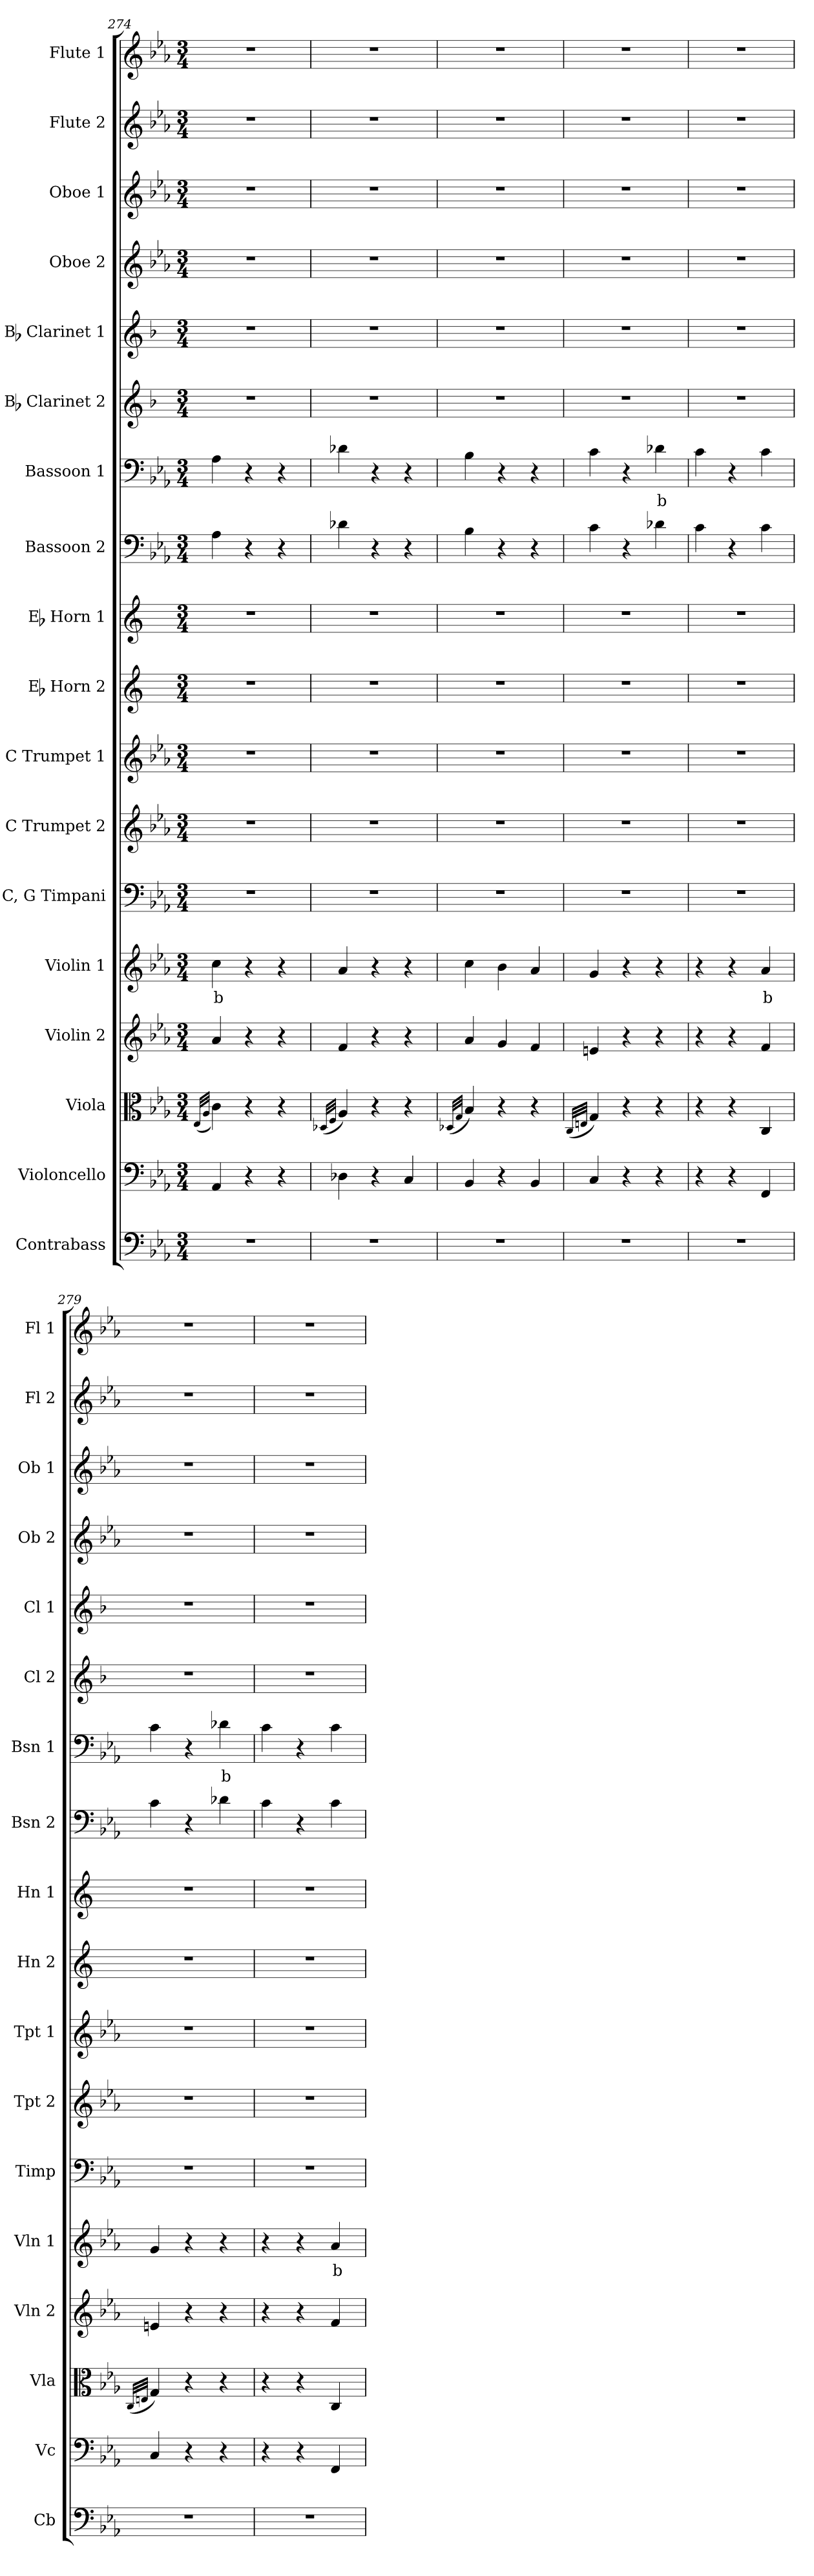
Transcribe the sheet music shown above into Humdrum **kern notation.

**kern	**kern	**kern	**kern	**kern	**text	**kern	**kern	**kern	**kern	**kern	**kern	**kern	**text	**kern	**kern	**kern	**kern	**kern	**kern
*part18	*part17	*part16	*part15	*part14	*part14	*part13	*part12	*part11	*part10	*part9	*part8	*part7	*part7	*part6	*part5	*part4	*part3	*part2	*part1
*staff18	*staff17	*staff16	*staff15	*staff14	*staff14	*staff13	*staff12	*staff11	*staff10	*staff9	*staff8	*staff7	*staff7	*staff6	*staff5	*staff4	*staff3	*staff2	*staff1
*I"Contrabass	*I"Violoncello	*I"Viola	*I"Violin 2	*I"Violin 1	*	*I"C, G Timpani	*I"C Trumpet 2	*I"C Trumpet 1	*I"Eb Horn 2	*I"Eb Horn 1	*I"Bassoon 2	*I"Bassoon 1	*	*I"Bb Clarinet 2	*I"Bb Clarinet 1	*I"Oboe 2	*I"Oboe 1	*I"Flute 2	*I"Flute 1
*I'Cb	*I'Vc	*I'Vla	*I'Vln 2	*I'Vln 1	*	*I'Timp	*I'Tpt 2	*I'Tpt 1	*I'Hn 2	*I'Hn 1	*I'Bsn 2	*I'Bsn 1	*	*I'Cl 2	*I'Cl 1	*I'Ob 2	*I'Ob 1	*I'Fl 2	*I'Fl 1
*clefF4	*clefF4	*clefC3	*clefG2	*clefG2	*	*clefF4	*clefG2	*clefG2	*clefG2	*clefG2	*clefF4	*clefF4	*	*clefG2	*clefG2	*clefG2	*clefG2	*clefG2	*clefG2
*ITrd7c12	*	*	*	*	*	*	*	*	*ITrd5c9	*ITrd5c9	*	*	*	*ITrd1c2	*ITrd1c2	*	*	*	*
*k[b-e-a-]	*k[b-e-a-]	*k[b-e-a-]	*k[b-e-a-]	*k[b-e-a-]	*	*k[b-e-a-]	*k[b-e-a-]	*k[b-e-a-]	*k[b-e-a-]	*k[b-e-a-]	*k[b-e-a-]	*k[b-e-a-]	*	*k[b-e-a-]	*k[b-e-a-]	*k[b-e-a-]	*k[b-e-a-]	*k[b-e-a-]	*k[b-e-a-]
*M3/4	*M3/4	*M3/4	*M3/4	*M3/4	*	*M3/4	*M3/4	*M3/4	*M3/4	*M3/4	*M3/4	*M3/4	*	*M3/4	*M3/4	*M3/4	*M3/4	*M3/4	*M3/4
=274	=274	=274	=274	=274	=274	=274	=274	=274	=274	=274	=274	=274	=274	=274	=274	=274	=274	=274	=274
.	.	(32qE-/LLL	.	.	.	.	.	.	.	.	.	.	.	.	.	.	.	.	.
.	.	32qA-/JJJ	.	.	.	.	.	.	.	.	.	.	.	.	.	.	.	.	.
!	!	!	!	!	!LO:LY:b:color=#FF0000	!	!	!	!	!	!	!	!	!	!	!	!	!	!
2.r	4AA-/	4c\)	4a-/	4cc\	b	2.r	2.r	2.r	2.r	2.r	4A-\	4A-\	.	2.r	2.r	2.r	2.r	2.r	2.r
.	4r	4r	4r	4r	.	.	.	.	.	.	4r	4r	.	.	.	.	.	.	.
.	4r	4r	4r	4r	.	.	.	.	.	.	4r	4r	.	.	.	.	.	.	.
!!LO:PB:g=z
=275	=275	=275	=275	=275	=275	=275	=275	=275	=275	=275	=275	=275	=275	=275	=275	=275	=275	=275	=275
.	.	(32qD-X/LLL	.	.	.	.	.	.	.	.	.	.	.	.	.	.	.	.	.
.	.	32qF/JJJ	.	.	.	.	.	.	.	.	.	.	.	.	.	.	.	.	.
2.r	4D-X\	4A-/)	4f/	4a-/	.	2.r	2.r	2.r	2.r	2.r	4d-X\	4d-X\	.	2.r	2.r	2.r	2.r	2.r	2.r
.	4r	4r	4r	4r	.	.	.	.	.	.	4r	4r	.	.	.	.	.	.	.
.	4C/	4r	4r	4r	.	.	.	.	.	.	4r	4r	.	.	.	.	.	.	.
=276	=276	=276	=276	=276	=276	=276	=276	=276	=276	=276	=276	=276	=276	=276	=276	=276	=276	=276	=276
.	.	(32qD-X/LLL	.	.	.	.	.	.	.	.	.	.	.	.	.	.	.	.	.
.	.	32qG/JJJ	.	.	.	.	.	.	.	.	.	.	.	.	.	.	.	.	.
2.r	4BB-/	4B-/)	4a-/	4cc\	.	2.r	2.r	2.r	2.r	2.r	4B-\	4B-\	.	2.r	2.r	2.r	2.r	2.r	2.r
.	4r	4r	4g/	4b-\	.	.	.	.	.	.	4r	4r	.	.	.	.	.	.	.
.	4BB-/	4r	4f/	4a-/	.	.	.	.	.	.	4r	4r	.	.	.	.	.	.	.
=277	=277	=277	=277	=277	=277	=277	=277	=277	=277	=277	=277	=277	=277	=277	=277	=277	=277	=277	=277
.	.	(32qC/LLL	.	.	.	.	.	.	.	.	.	.	.	.	.	.	.	.	.
.	.	32qEn/JJJ	.	.	.	.	.	.	.	.	.	.	.	.	.	.	.	.	.
2.r	4C/	4G/)	4en/	4g/	.	2.r	2.r	2.r	2.r	2.r	4c\	4c\	.	2.r	2.r	2.r	2.r	2.r	2.r
.	4r	4r	4r	4r	.	.	.	.	.	.	4r	4r	.	.	.	.	.	.	.
!	!	!	!	!	!	!	!	!	!	!	!	!	!LO:LY:b:color=#FF0000	!	!	!	!	!	!
.	4r	4r	4r	4r	.	.	.	.	.	.	4d-X\	4d-X\	b	.	.	.	.	.	.
=278	=278	=278	=278	=278	=278	=278	=278	=278	=278	=278	=278	=278	=278	=278	=278	=278	=278	=278	=278
2.r	4r	4r	4r	4r	.	2.r	2.r	2.r	2.r	2.r	4c\	4c\	.	2.r	2.r	2.r	2.r	2.r	2.r
.	4r	4r	4r	4r	.	.	.	.	.	.	4r	4r	.	.	.	.	.	.	.
!	!	!	!	!	!LO:LY:b:color=#FF0000	!	!	!	!	!	!	!	!	!	!	!	!	!	!
.	4FF/	4C/	4f/	4a-/	b	.	.	.	.	.	4c\	4c\	.	.	.	.	.	.	.
=279	=279	=279	=279	=279	=279	=279	=279	=279	=279	=279	=279	=279	=279	=279	=279	=279	=279	=279	=279
.	.	(32qC/LLL	.	.	.	.	.	.	.	.	.	.	.	.	.	.	.	.	.
.	.	32qEn/JJJ	.	.	.	.	.	.	.	.	.	.	.	.	.	.	.	.	.
2.r	4C/	4G/)	4en/	4g/	.	2.r	2.r	2.r	2.r	2.r	4c\	4c\	.	2.r	2.r	2.r	2.r	2.r	2.r
.	4r	4r	4r	4r	.	.	.	.	.	.	4r	4r	.	.	.	.	.	.	.
!	!	!	!	!	!	!	!	!	!	!	!	!	!LO:LY:b:color=#FF0000	!	!	!	!	!	!
.	4r	4r	4r	4r	.	.	.	.	.	.	4d-X\	4d-X\	b	.	.	.	.	.	.
=280	=280	=280	=280	=280	=280	=280	=280	=280	=280	=280	=280	=280	=280	=280	=280	=280	=280	=280	=280
2.r	4r	4r	4r	4r	.	2.r	2.r	2.r	2.r	2.r	4c\	4c\	.	2.r	2.r	2.r	2.r	2.r	2.r
.	4r	4r	4r	4r	.	.	.	.	.	.	4r	4r	.	.	.	.	.	.	.
!	!	!	!	!	!LO:LY:b:color=#FF0000	!	!	!	!	!	!	!	!	!	!	!	!	!	!
.	4FF/	4C/	4f/	4a-/	b	.	.	.	.	.	4c\	4c\	.	.	.	.	.	.	.
=	=	=	=	=	=	=	=	=	=	=	=	=	=	=	=	=	=	=	=
*-	*-	*-	*-	*-	*-	*-	*-	*-	*-	*-	*-	*-	*-	*-	*-	*-	*-	*-	*-
